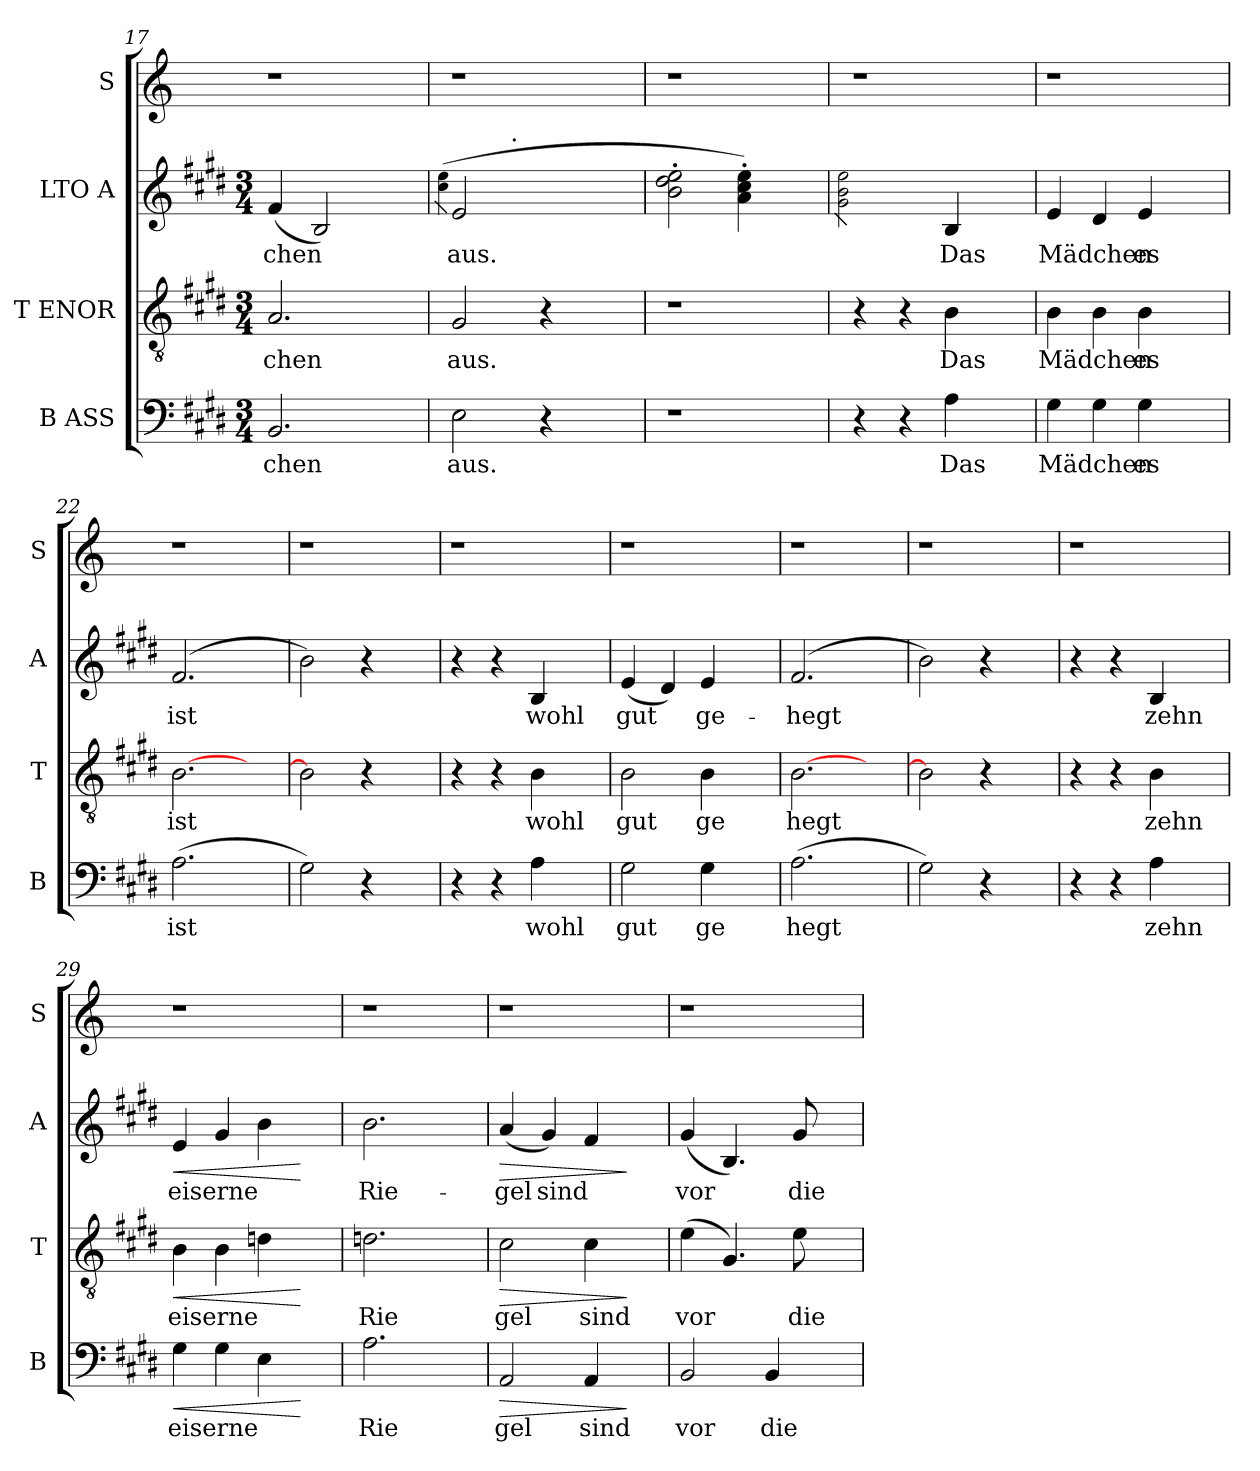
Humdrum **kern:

**kern	**text	**dynam	**kern	**text	**dynam	**kern	**text	**dynam	**kern
*part4	*part4	*part4	*part3	*part3	*part3	*part2	*part2	*part2	*part1
*staff4	*staff4	*staff4	*staff3	*staff3	*staff3	*staff2	*staff2	*staff2	*staff1
*I"B ASS	*	*	*I"T ENOR	*	*	*I"LTO A	*	*	*I"S
*I'B	*	*	*I'T	*	*	*I'A	*	*	*I'S
*clefF4	*	*	*clefGv2	*	*	*clefG2	*	*	*clefG2
*k[f#c#g#d#]	*	*	*k[f#c#g#d#]	*	*	*k[f#c#g#d#]	*	*	*k[]
*E:	*	*	*E:	*	*	*E:	*	*	*C:
*M3/4	*	*	*M3/4	*	*	*M3/4	*	*	*
=17	=17	=17	=17	=17	=17	=17	=17	=17	=17
!	!LO:LY:b	!	!	!LO:LY:b	!	!	!LO:LY:b	!	!
2.BB/	chen	.	2.A/	chen	.	(<4f#/	chen	.	1r
.	.	.	.	.	.	2B/)	.	.	.
4ryy	.	.	4ryy	.	.	4ryy	.	.	.
=18	=18	=18	=18	=18	=18	=18	=18	=18	=18
*	*	*	*	*	*	*^	*	*	*
*	*	*	*	*	*	*	*^	*	*	*
.	.	.	.	.	.	.	.	(>4qcc#\ 4qee\	.	.	.
!	!LO:LY:b	!	!	!LO:LY:b	!	!	!	!	!LO:LY:b	!	!
2E\	aus.	.	2G#/	aus.	.	4.ryy	2e/	2ryy	aus.	.	1r
!	!	!	!	!	!	!LO:TX:a:t=.	!	!	!	!	!
.	.	.	.	.	.	2ryy	.	.	.	.	.
4r	.	.	4r	.	.	.	2ryy	2ryy	.	.	.
4ryy	.	.	4ryy	.	.	.	.	.	.	.	.
.	.	.	.	.	.	8ryy	.	.	.	.	.
*	*	*	*	*	*	*v	*v	*v	*	*	*
=19	=19	=19	=19	=19	=19	=19	=19	=19	=19
!LO:N:vis=1	!	!	!LO:N:vis=1	!	!	!	!	!	!
2.r	.	.	2.r	.	.	2b\'> 2dd#\'> 2ee\'>	.	.	1r
.	.	.	.	.	.	4a\'> 4cc#\'> 4ee\'>)	.	.	.
4ryy	.	.	4ryy	.	.	4ryy	.	.	.
=20	=20	=20	=20	=20	=20	=20	=20	=20	=20
.	.	.	.	.	.	2qg#\ 2qb\ 2qee\	.	.	.
4r	.	.	4r	.	.	2ryy	.	.	1r
4r	.	.	4r	.	.	.	.	.	.
!	!LO:LY:b	!	!	!LO:LY:b	!	!	!LO:LY:b	!	!
4A\	Das	.	4B\	Das	.	4B/	Das	.	.
4ryy	.	.	4ryy	.	.	4ryy	.	.	.
=21	=21	=21	=21	=21	=21	=21	=21	=21	=21
!	!LO:LY:b	!	!	!LO:LY:b	!	!	!LO:LY:b	!	!
4G#\	Mädchen	.	4B\	Mädchen	.	4e/	Mädchen	.	1r
4G#\	.	.	4B\	.	.	4d#/	.	.	.
!	!LO:LY:b	!	!	!LO:LY:b	!	!	!LO:LY:b	!	!
4G#\	es	.	4B\	es	.	4e/	es	.	.
4ryy	.	.	4ryy	.	.	4ryy	.	.	.
=22	=22	=22	=22	=22	=22	=22	=22	=22	=22
!	!LO:LY:b	!	!	!LO:LY:b	!	!	!LO:LY:b	!	!
(>2.A\	ist	.	[<2.B\	ist	.	(2.f#/	ist	.	1r
4ryy	.	.	4ryy	.	.	4ryy	.	.	.
!!LO:LB:g=z
=23	=23	=23	=23	=23	=23	=23	=23	=23	=23
2G#\)	.	.	2B\]	.	.	2b\)	.	.	1r
4r	.	.	4r	.	.	4r	.	.	.
4ryy	.	.	4ryy	.	.	4ryy	.	.	.
=24	=24	=24	=24	=24	=24	=24	=24	=24	=24
4r	.	.	4r	.	.	4r	.	.	1r
4r	.	.	4r	.	.	4r	.	.	.
!	!LO:LY:b	!	!	!LO:LY:b	!	!	!LO:LY:b	!	!
4A\	wohl	.	4B\	wohl	.	4B/	wohl	.	.
4ryy	.	.	4ryy	.	.	4ryy	.	.	.
=25	=25	=25	=25	=25	=25	=25	=25	=25	=25
!	!LO:LY:b	!	!	!LO:LY:b	!	!	!LO:LY:b	!	!
2G#\	gut	.	2B\	gut	.	(<4e/	gut	.	1r
.	.	.	.	.	.	4d#/)	.	.	.
!	!LO:LY:b	!	!	!LO:LY:b	!	!	!LO:LY:b	!	!
4G#\	ge	.	4B\	ge	.	4e/	ge-	.	.
4ryy	.	.	4ryy	.	.	4ryy	.	.	.
=26	=26	=26	=26	=26	=26	=26	=26	=26	=26
!	!LO:LY:b	!	!	!LO:LY:b	!	!	!LO:LY:b	!	!
(>2.A\	hegt	.	[>2.B\	hegt	.	(2.f#/	-hegt	.	1r
4ryy	.	.	4ryy	.	.	4ryy	.	.	.
=27	=27	=27	=27	=27	=27	=27	=27	=27	=27
2G#\)	.	.	2B\]	.	.	2b\)	.	.	1r
4r	.	.	4r	.	.	4r	.	.	.
4ryy	.	.	4ryy	.	.	4ryy	.	.	.
=28	=28	=28	=28	=28	=28	=28	=28	=28	=28
4r	.	.	4r	.	.	4r	.	.	1r
4r	.	.	4r	.	.	4r	.	.	.
!	!LO:LY:b	!	!	!LO:LY:b	!	!	!LO:LY:b	!	!
4A\	zehn	.	4B\	zehn	.	4B/	zehn	.	.
4ryy	.	.	4ryy	.	.	4ryy	.	.	.
=29	=29	=29	=29	=29	=29	=29	=29	=29	=29
!	!LO:LY:b	!LO:HP:b	!	!LO:LY:b	!LO:HP:b	!	!LO:LY:b	!LO:HP:b	!
4G#\	eiserne	<	4B\	eiserne	<	4e/	eiserne	<	1r
4G#\	.	.	4B\	.	.	4g#/	.	.	.
4E\	.	.	4dn\	.	.	4b\	.	.	.
4ryy	.	[	4ryy	.	[	4ryy	.	[	.
=30	=30	=30	=30	=30	=30	=30	=30	=30	=30
!	!LO:LY:b	!	!	!LO:LY:b	!	!	!LO:LY:b	!	!
2.A\	Rie	.	2.dn\	Rie	.	2.b\	Rie-	.	1r
4ryy	.	.	4ryy	.	.	4ryy	.	.	.
=31	=31	=31	=31	=31	=31	=31	=31	=31	=31
!	!LO:LY:b	!LO:HP:b	!	!LO:LY:b	!LO:HP:b	!	!LO:LY:b	!LO:HP:b	!
2AA/	gel	>	2c#\	gel	>	(<4a/	-gel	>	1r
!	!	!	!	!	!	!	!LO:LY:b	!	!
.	.	.	.	.	.	4g#/)	sind	.	.
!	!LO:LY:b	!	!	!LO:LY:b	!	!	!	!	!
4AA/	sind	.	4c#\	sind	.	4f#/	.	.	.
4ryy	.	]	4ryy	.	]	4ryy	.	]	.
=32	=32	=32	=32	=32	=32	=32	=32	=32	=32
!	!LO:LY:b	!	!	!LO:LY:b	!	!	!LO:LY:b	!	!
2BB/	vor	.	(>4e\	vor	.	(<4g#/	vor	.	1r
.	.	.	4.G#/)	.	.	4.B/)	.	.	.
!	!LO:LY:b	!	!	!	!	!	!	!	!
4BB/	die	.	.	.	.	.	.	.	.
!	!	!	!	!LO:LY:b	!	!	!LO:LY:b	!	!
.	.	.	8e\	die	.	8g#/	die	.	.
4ryy	.	.	4ryy	.	.	4ryy	.	.	.
=	=	=	=	=	=	=	=	=	=
*-	*-	*-	*-	*-	*-	*-	*-	*-	*-
